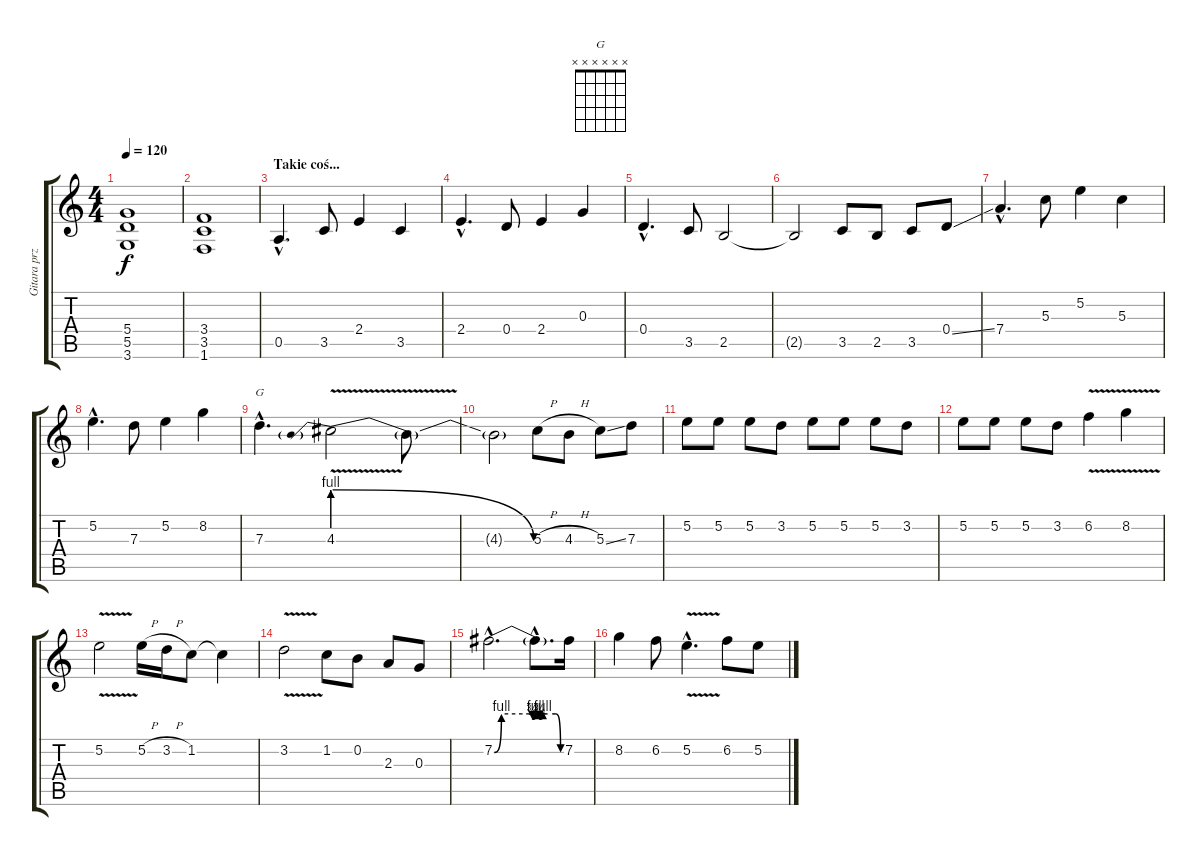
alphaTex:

\track ("Gitara przesterowana" "Gitara prz") {instrument distortionguitar}
\staff {score tabs}
\tuning (E4 B3 G3 D3 A2 E2) {hide}
\chord ("G" x x x x x x) {firstfret 0}
\ts (4 4)
\tempo 120
\clef g2
\ks c
(5.4 5.5 3.6).1{dy f} |
(3.4 3.5 1.6).1 |
\section ("" "Takie coś...")
0.5{hac}.4{d} 3.5.8 2.4.4 3.5.4 |
2.4{hac}.4{d} 0.4.8 2.4.4 0.3.4 |
0.4{hac}.4{d} 3.5.8 2.5.2 |
2.5{t}.2 3.5.8 2.5.8 3.5.8 0.4{ss}.8 |
7.4{hac}.4{d} 5.3.8 5.2.4 5.3.4 |
5.2{hac}.4{d} 7.3.8 5.2.4 8.2.4 |
7.3{hac}.4{d ch "G"} 4.3{be (prebendrelease 0 4 60 0) v}.2 4.3{t}.8 |
4.3{t}.2 5.3{h}.8 4.3{h}.8 5.3{ss}.8 7.3.8 |
5.2.8 5.2.8 5.2.8 3.2.8 5.2.8 5.2.8 5.2.8 3.2.8 |
5.2.8 5.2.8 5.2.8 3.2.8 6.2{v}.4 8.2{v}.4 |
5.2{v}.2 5.2{h}.16 3.2{h}.16 1.2.8 1.2{t}.4 |
3.2{v}.2 1.2.8 0.2.8 2.3.8 0.3.8 |
7.2{be (custom 0 0 6 4 30 4 32 3 35 4 38 3 41 4 45 4 52 4 56 0 60 0) hac}.2{d} 7.2{hac t}.8{d} 7.2.16 |
8.2.4 6.2.8 5.2{v hac}.4{d} 6.2.8 5.2.8
